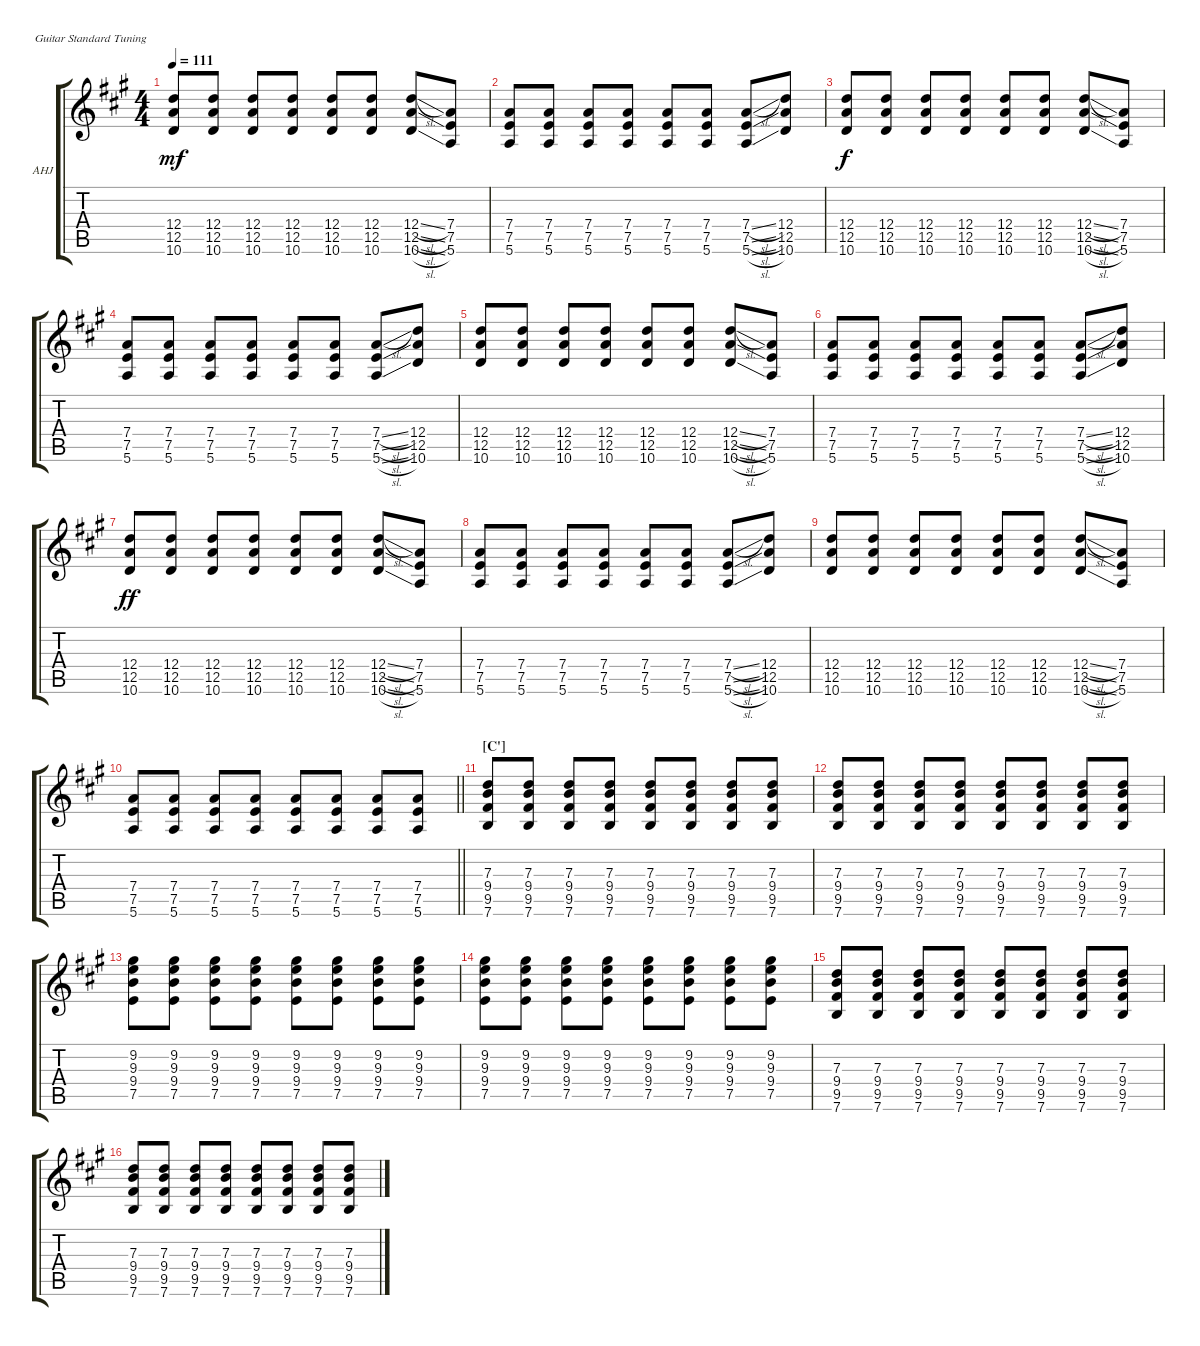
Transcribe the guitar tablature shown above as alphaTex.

\defaultSystemsLayout 4
\bracketExtendMode groupsimilarinstruments
\firstSystemTrackNameOrientation horizontal
\otherSystemsTrackNameOrientation horizontal
\track ("Albert Hammond Jr." "AHJ") {instrument overdrivenguitar}
\staff {score tabs}
\tuning (E4 B3 G3 D3 A2 E2)
\ts (4 4)
\tempo 111
\clef g2
\ks a
(10.6 12.5 12.4).8{dy mf} (10.6 12.5 12.4).8 (10.6 12.5 12.4).8 (10.6 12.5 12.4).8 (10.6 12.5 12.4).8 (10.6 12.5 12.4).8 (10.6{sl} 12.5{sl} 12.4{sl}).8 (5.6 7.5 7.4).8 |
(5.6 7.5 7.4).8 (5.6 7.5 7.4).8 (5.6 7.5 7.4).8 (5.6 7.5 7.4).8 (5.6 7.5 7.4).8 (5.6 7.5 7.4).8 (5.6{sl} 7.5{sl} 7.4{sl}).8 (10.6 12.5 12.4).8 |
(10.6 12.5 12.4).8{dy f} (10.6 12.5 12.4).8 (10.6 12.5 12.4).8 (10.6 12.5 12.4).8 (10.6 12.5 12.4).8 (10.6 12.5 12.4).8 (10.6{sl} 12.5{sl} 12.4{sl}).8 (5.6 7.5 7.4).8 |
(5.6 7.5 7.4).8 (5.6 7.5 7.4).8 (5.6 7.5 7.4).8 (5.6 7.5 7.4).8 (5.6 7.5 7.4).8 (5.6 7.5 7.4).8 (5.6{sl} 7.5{sl} 7.4{sl}).8 (10.6 12.5 12.4).8 |
(10.6 12.5 12.4).8 (10.6 12.5 12.4).8 (10.6 12.5 12.4).8 (10.6 12.5 12.4).8 (10.6 12.5 12.4).8 (10.6 12.5 12.4).8 (10.6{sl} 12.5{sl} 12.4{sl}).8 (5.6 7.5 7.4).8 |
(5.6 7.5 7.4).8 (5.6 7.5 7.4).8 (5.6 7.5 7.4).8 (5.6 7.5 7.4).8 (5.6 7.5 7.4).8 (5.6 7.5 7.4).8 (5.6{sl} 7.5{sl} 7.4{sl}).8 (10.6 12.5 12.4).8 |
(10.6 12.5 12.4).8{dy ff} (10.6 12.5 12.4).8 (10.6 12.5 12.4).8 (10.6 12.5 12.4).8 (10.6 12.5 12.4).8 (10.6 12.5 12.4).8 (10.6{sl} 12.5{sl} 12.4{sl}).8 (5.6 7.5 7.4).8 |
(5.6 7.5 7.4).8 (5.6 7.5 7.4).8 (5.6 7.5 7.4).8 (5.6 7.5 7.4).8 (5.6 7.5 7.4).8 (5.6 7.5 7.4).8 (5.6{sl} 7.5{sl} 7.4{sl}).8 (10.6 12.5 12.4).8 |
(10.6 12.5 12.4).8 (10.6 12.5 12.4).8 (10.6 12.5 12.4).8 (10.6 12.5 12.4).8 (10.6 12.5 12.4).8 (10.6 12.5 12.4).8 (10.6{sl} 12.5{sl} 12.4{sl}).8 (5.6 7.5 7.4).8 |
\barLineRight lightlight
(5.6 7.5 7.4).8 (5.6 7.5 7.4).8 (5.6 7.5 7.4).8 (5.6 7.5 7.4).8 (5.6 7.5 7.4).8 (5.6 7.5 7.4).8 (5.6 7.5 7.4).8 (5.6 7.5 7.4).8 |
\section ("C'" "")
(7.6 9.5 9.4 7.3).8 (7.6 9.5 9.4 7.3).8 (7.6 9.5 9.4 7.3).8 (7.6 9.5 9.4 7.3).8 (7.6 9.5 9.4 7.3).8 (7.6 9.5 9.4 7.3).8 (7.6 9.5 9.4 7.3).8 (7.6 9.5 9.4 7.3).8 |
(7.6 9.5 9.4 7.3).8 (7.6 9.5 9.4 7.3).8 (7.6 9.5 9.4 7.3).8 (7.6 9.5 9.4 7.3).8 (7.6 9.5 9.4 7.3).8 (7.6 9.5 9.4 7.3).8 (7.6 9.5 9.4 7.3).8 (7.6 9.5 9.4 7.3).8 |
(7.5 9.4 9.3 9.2).8 (7.5 9.4 9.3 9.2).8 (7.5 9.4 9.3 9.2).8 (7.5 9.4 9.3 9.2).8 (7.5 9.4 9.3 9.2).8 (7.5 9.4 9.3 9.2).8 (7.5 9.4 9.3 9.2).8 (7.5 9.4 9.3 9.2).8 |
(7.5 9.4 9.3 9.2).8 (7.5 9.4 9.3 9.2).8 (7.5 9.4 9.3 9.2).8 (7.5 9.4 9.3 9.2).8 (7.5 9.4 9.3 9.2).8 (7.5 9.4 9.3 9.2).8 (7.5 9.4 9.3 9.2).8 (7.5 9.4 9.3 9.2).8 |
(7.6 9.5 9.4 7.3).8 (7.6 9.5 9.4 7.3).8 (7.6 9.5 9.4 7.3).8 (7.6 9.5 9.4 7.3).8 (7.6 9.5 9.4 7.3).8 (7.6 9.5 9.4 7.3).8 (7.6 9.5 9.4 7.3).8 (7.6 9.5 9.4 7.3).8 |
(7.6 9.5 9.4 7.3).8 (7.6 9.5 9.4 7.3).8 (7.6 9.5 9.4 7.3).8 (7.6 9.5 9.4 7.3).8 (7.6 9.5 9.4 7.3).8 (7.6 9.5 9.4 7.3).8 (7.6 9.5 9.4 7.3).8 (7.6 9.5 9.4 7.3).8
